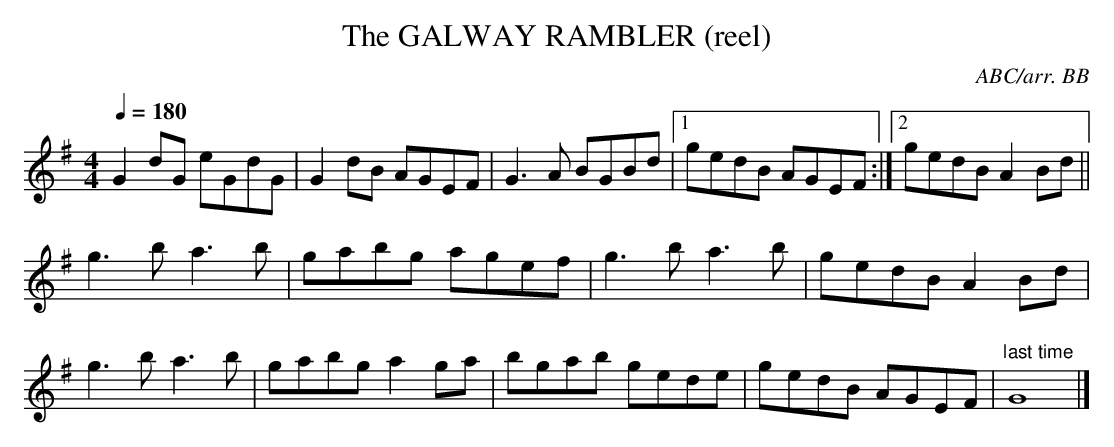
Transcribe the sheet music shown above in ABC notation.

X:1
T:GALWAY RAMBLER (reel), The
C:ABC/arr. BB
M:4/4
L:1/8
Q:1/4=180
K:G
G2dG eGdG|G2dB AGEF|G3A BGBd|1 gedB AGEF :|\
[2 gedB A2Bd||
g3b a3b|gabg agef|g3b a3b|gedB A2Bd|
g3b a3b|gabg a2ga|bgab gede|gedB AGEF|\
"last time"G8|]
